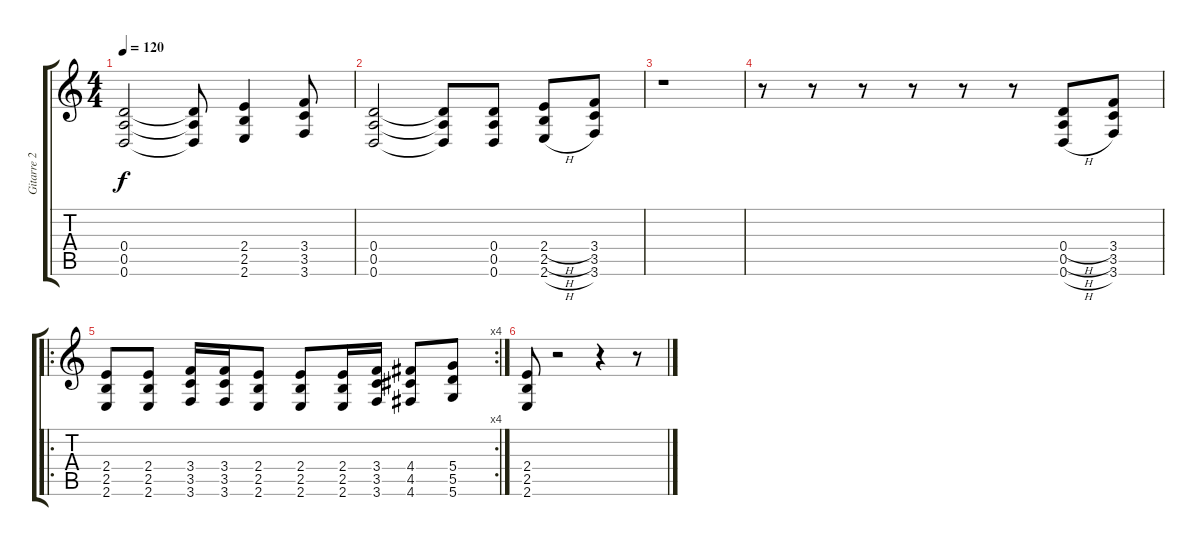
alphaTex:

\track ("Gitarre 2" "Gitarre 2") {instrument distortionguitar}
\staff {score tabs}
\tuning (E4 B3 G3 D3 A2 D2) {hide}
\ts (4 4)
\tempo 120
\clef g2
\ks c
(0.4 0.5 0.6).2{dy f} (0.4{t} 0.5{t} 0.6{t}).8 (2.4 2.5 2.6).4 (3.4 3.5 3.6).8 |
(0.4 0.5 0.6).2 (0.4{t} 0.5{t} 0.6{t}).8 (0.4 0.5 0.6).8 (2.4{h} 2.5{h} 2.6{h}).8 (3.4 3.5 3.6).8 |
r.1 |
r.8 r.8 r.8 r.8 r.8 r.8 (0.4{h} 0.5{h} 0.6{h}).8 (3.4 3.5 3.6).8 |
\ro
\rc 4
(2.4 2.5 2.6).8 (2.4 2.5 2.6).8 (3.4 3.5 3.6).16 (3.4 3.5 3.6).16 (2.4 2.5 2.6).8 (2.4 2.5 2.6).8 (2.4 2.5 2.6).16 (3.4 3.5 3.6).16 (4.4 4.5 4.6).8 (5.4 5.5 5.6).8 |
(2.4 2.5 2.6).8 r.2 r.4 r.8
